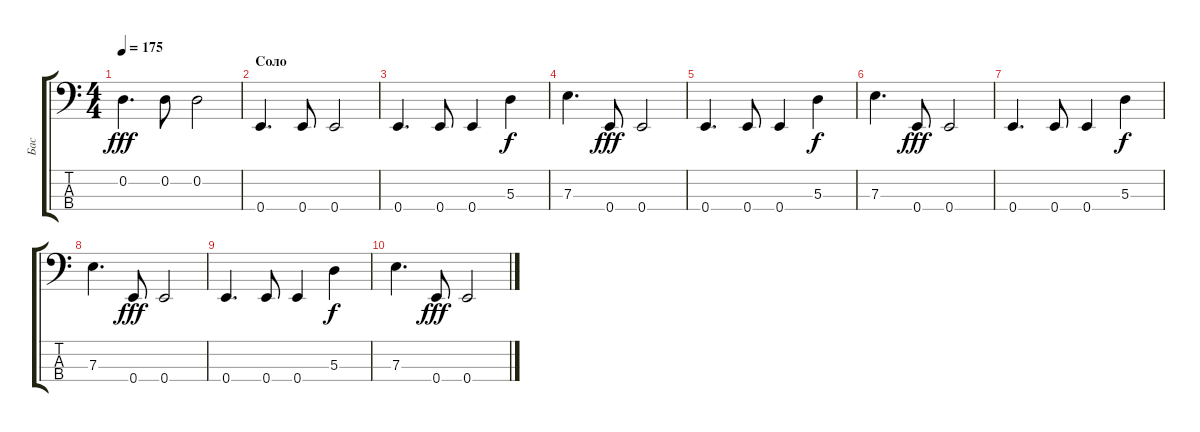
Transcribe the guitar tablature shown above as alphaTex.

\track ("Бас" "Бас") {instrument electricbassfinger}
\staff {score tabs}
\tuning (G2 D2 A1 E1) {hide}
\ts (4 4)
\tempo 175
\clef f4
\ks c
0.2.4{d dy fff} 0.2.8 0.2.2 |
\section ("" "Соло")
0.4.4{d} 0.4.8 0.4.2 |
0.4.4{d} 0.4.8 0.4.4 5.3.4{dy f} |
7.3.4{d} 0.4.8{dy fff} 0.4.2 |
0.4.4{d} 0.4.8 0.4.4 5.3.4{dy f} |
7.3.4{d} 0.4.8{dy fff} 0.4.2 |
0.4.4{d} 0.4.8 0.4.4 5.3.4{dy f} |
7.3.4{d} 0.4.8{dy fff} 0.4.2 |
0.4.4{d} 0.4.8 0.4.4 5.3.4{dy f} |
7.3.4{d} 0.4.8{dy fff} 0.4.2
